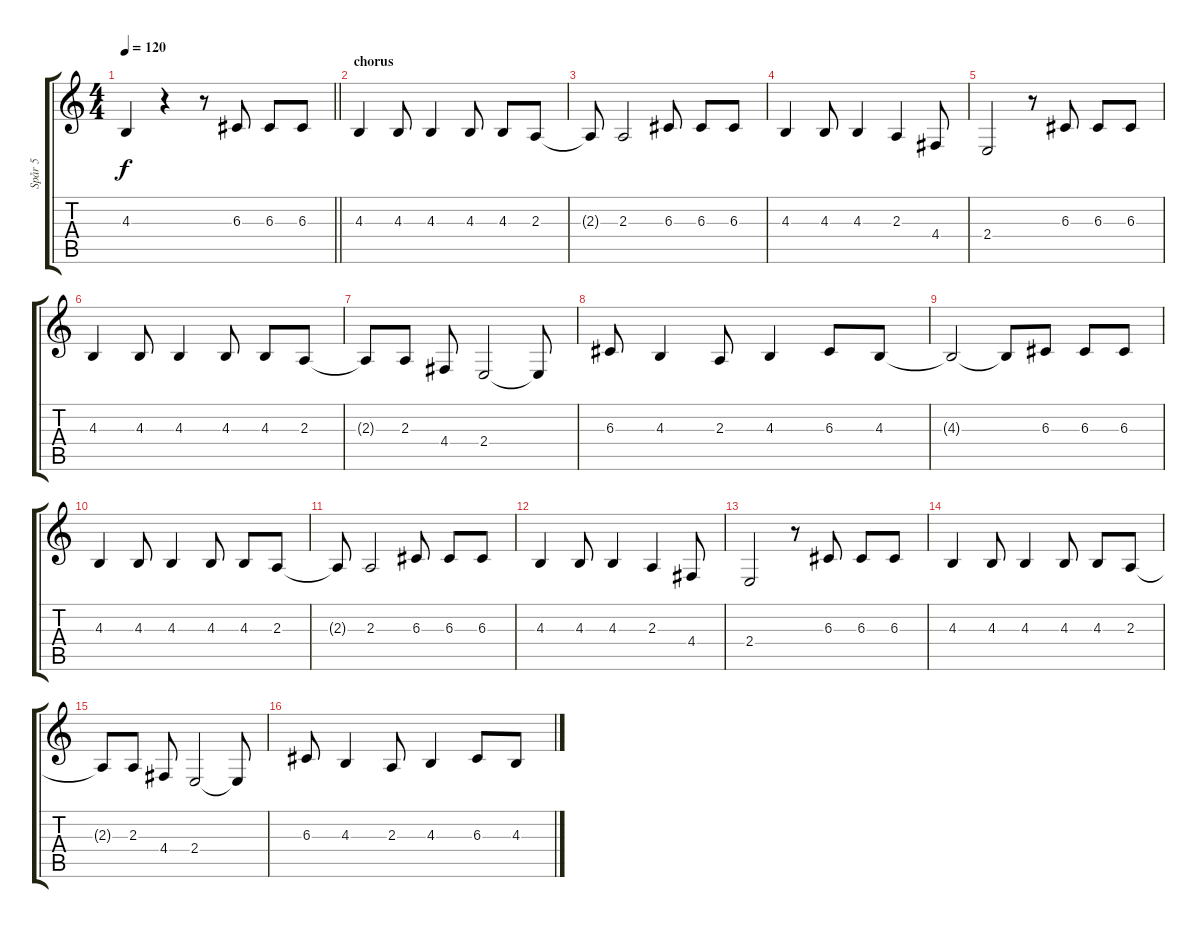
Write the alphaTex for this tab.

\track ("Spår 5" "Spår 5") {instrument lead6voice}
\staff {score tabs}
\tuning (E4 B3 G3 D3 A2 E2) {hide}
\ts (4 4)
\tempo 120
\clef g2
\barLineRight lightlight
\ks c
4.3{t}.4{dy f} r.4 r.8 6.3.8 6.3.8 6.3.8 |
\section ("" "chorus")
4.3.4 4.3.8 4.3.4 4.3.8 4.3.8 2.3.8 |
2.3{t}.8 2.3.2 6.3.8 6.3.8 6.3.8 |
4.3.4 4.3.8 4.3.4 2.3.4 4.4.8 |
2.4.2 r.8 6.3.8 6.3.8 6.3.8 |
4.3.4 4.3.8 4.3.4 4.3.8 4.3.8 2.3.8 |
2.3{t}.8 2.3.8 4.4.8 2.4.2 2.4{t}.8 |
6.3.8 4.3.4 2.3.8 4.3.4 6.3.8 4.3.8 |
4.3{t}.2 4.3{t}.8 6.3.8 6.3.8 6.3.8 |
4.3.4 4.3.8 4.3.4 4.3.8 4.3.8 2.3.8 |
2.3{t}.8 2.3.2 6.3.8 6.3.8 6.3.8 |
4.3.4 4.3.8 4.3.4 2.3.4 4.4.8 |
2.4.2 r.8 6.3.8 6.3.8 6.3.8 |
4.3.4 4.3.8 4.3.4 4.3.8 4.3.8 2.3.8 |
2.3{t}.8 2.3.8 4.4.8 2.4.2 2.4{t}.8 |
6.3.8 4.3.4 2.3.8 4.3.4 6.3.8 4.3.8
